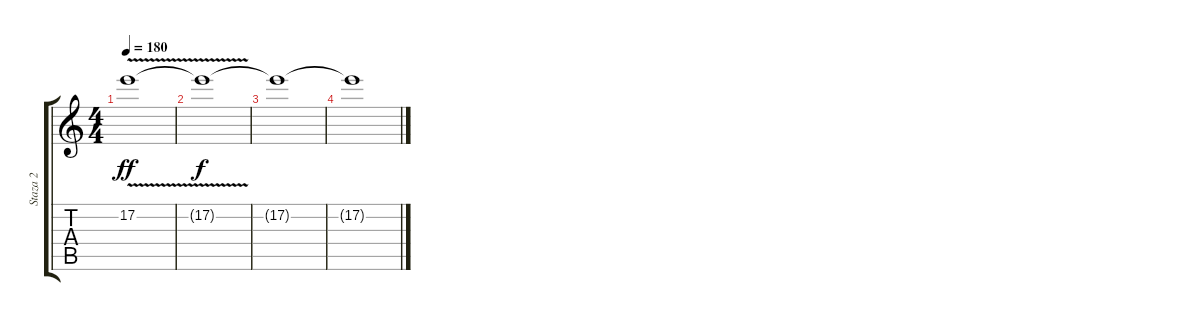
\track ("Staza 2" "Staza 2") {instrument distortionguitar}
\staff {score tabs}
\tuning (E4 B3 G3 D3 A2 E2) {hide}
\ts (4 4)
\tempo 180
\clef g2
\ks c
17.2{v}.1{dy ff volume 6} |
17.2{t}.1{dy f} |
17.2{t}.1 |
17.2{t}.1
